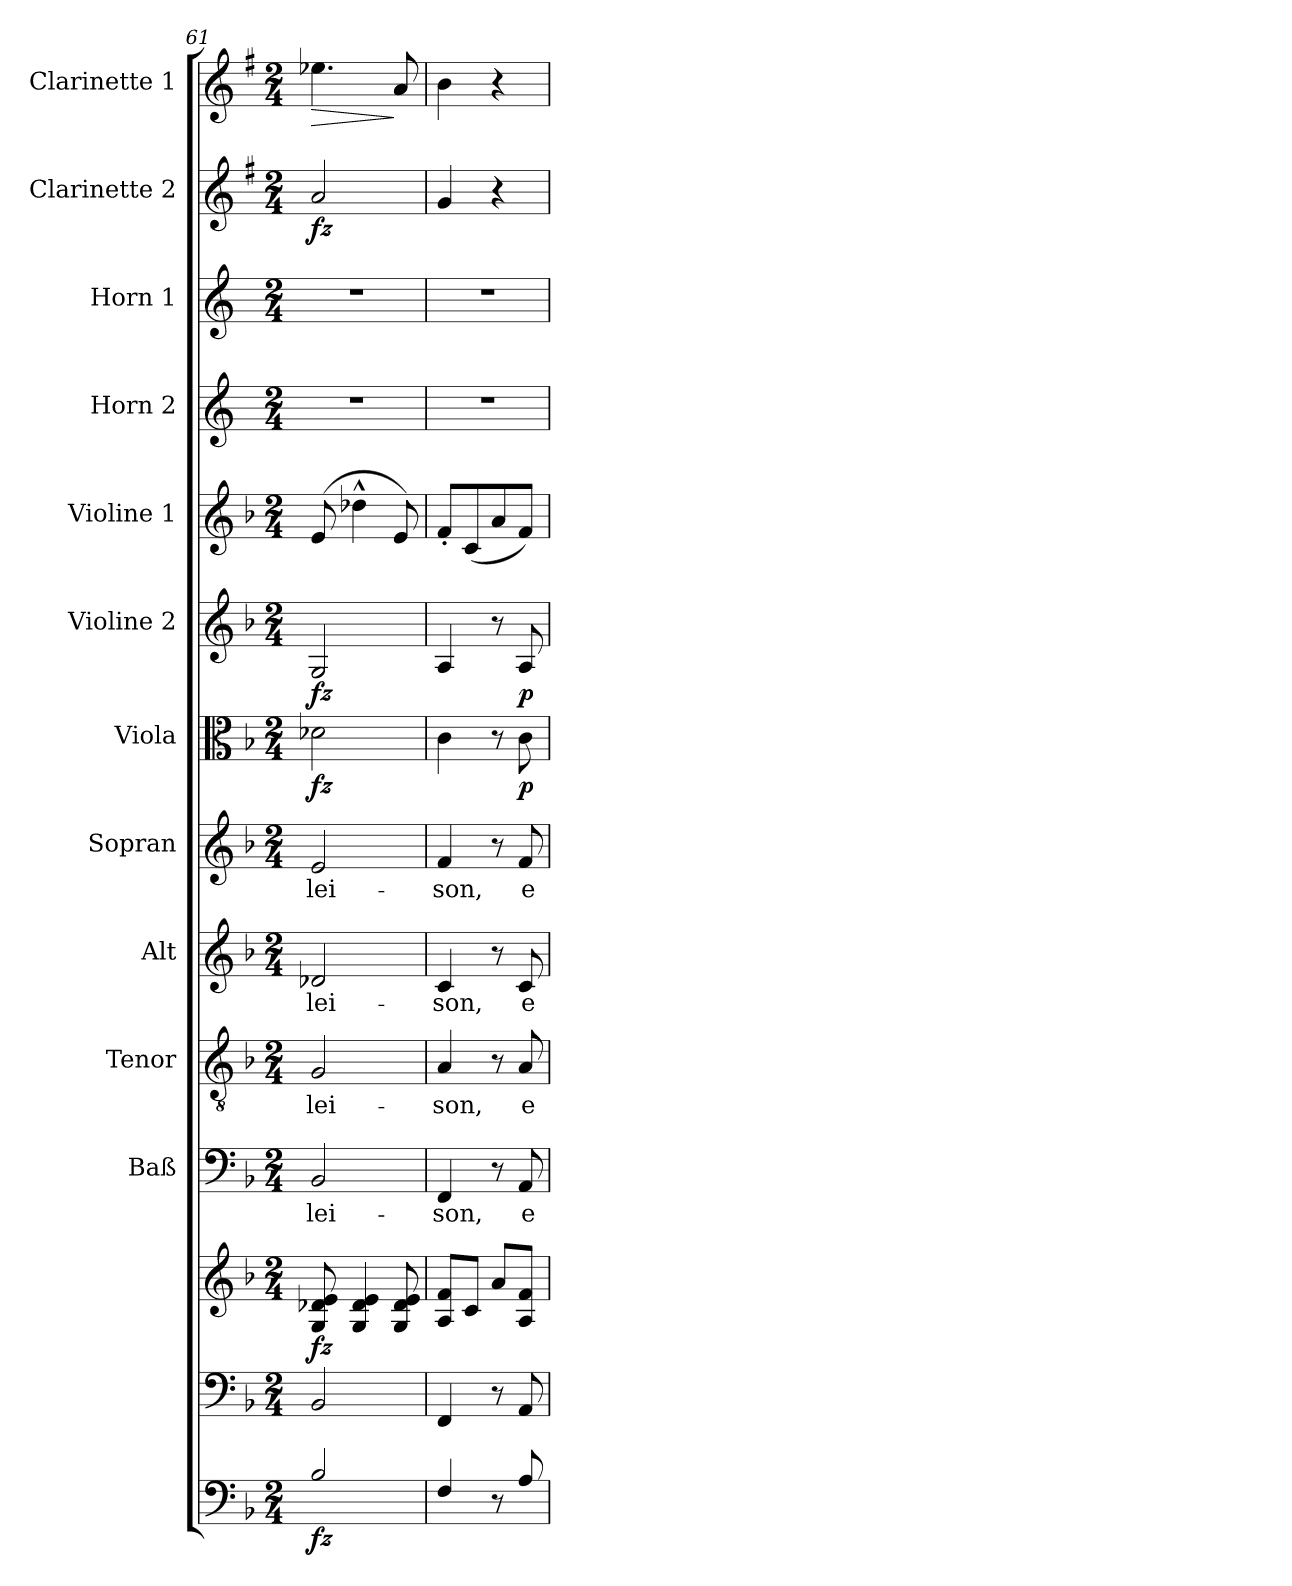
**kern	**dynam	**kern	**kern	**dynam	**kern	**text	**kern	**text	**kern	**text	**kern	**text	**kern	**dynam	**kern	**dynam	**kern	**kern	**kern	**kern	**dynam	**kern	**dynam
*part13	*part13	*part12	*part12	*part12	*part11	*part11	*part10	*part10	*part9	*part9	*part8	*part8	*part7	*part7	*part6	*part6	*part5	*part4	*part3	*part2	*part2	*part1	*part1
*staff14	*staff14	*staff13	*staff12	*staff12/13	*staff11	*staff11	*staff10	*staff10	*staff9	*staff9	*staff8	*staff8	*staff7	*staff7	*staff6	*staff6	*staff5	*staff4	*staff3	*staff2	*staff2	*staff1	*staff1
*	*	*	*	*	*I"Baß	*	*I"Tenor	*	*I"Alt	*	*I"Sopran	*	*I"Viola	*	*I"Violine 2	*	*I"Violine 1	*I"Horn 2	*I"Horn 1	*I"Clarinette 2	*	*I"Clarinette 1	*
*	*	*	*	*	*I'Baß	*	*I'Ten	*	*I'Alt	*	*I'Sop	*	*I'Vla.	*	*I'Vln. 2	*	*I'Vln. 1	*I'Hrn. 2	*I'Hrn. 1	*	*	*	*
*clefF4	*	*clefF4	*clefG2	*	*clefF4	*	*clefGv2	*	*clefG2	*	*clefG2	*	*clefC3	*	*clefG2	*	*clefG2	*clefG2	*clefG2	*clefG2	*	*clefG2	*
*ITrd7c12	*	*	*	*	*	*	*	*	*	*	*	*	*	*	*	*	*	*ITrd4c7	*ITrd4c7	*ITrd1c2	*	*ITrd1c2	*
*k[b-]	*	*k[b-]	*k[b-]	*	*k[b-]	*	*k[b-]	*	*k[b-]	*	*k[b-]	*	*k[b-]	*	*k[b-]	*	*k[b-]	*k[b-]	*k[b-]	*k[b-]	*	*k[b-]	*
*F:	*	*F:	*F:	*	*F:	*	*F:	*	*F:	*	*F:	*	*F:	*	*F:	*	*F:	*F:	*F:	*F:	*	*F:	*
*M2/4	*	*M2/4	*M2/4	*	*M2/4	*	*M2/4	*	*M2/4	*	*M2/4	*	*M2/4	*	*M2/4	*	*M2/4	*M2/4	*M2/4	*M2/4	*	*M2/4	*
=61	=61	=61	=61	=61	=61	=61	=61	=61	=61	=61	=61	=61	=61	=61	=61	=61	=61	=61	=61	=61	=61	=61	=61
!	!LO:DY:b	!	!	!LO:DY:a=2	!	!LO:LY:b	!	!LO:LY:b	!	!LO:LY:b	!	!LO:LY:b	!	!LO:DY:b	!	!LO:DY:b	!	!	!	!	!LO:DY:b	!	!LO:HP:b
2BB-/	fz	2BB-/	8G/ 8d-X/ 8e/	fz	2BB-/	-lei-	2G/	-lei-	2d-X/	-lei-	2e/	-lei-	2d-X\	fz	2G/	fz	(<8e/	2r	2r	2g/	fz	4.dd-X\	>
.	.	.	4G/ 4d-/ 4e/	.	.	.	.	.	.	.	.	.	.	.	.	.	4dd-X^^>\	.	.	.	.	.	.
.	.	.	8G/ 8d-/ 8e/	.	.	.	.	.	.	.	.	.	.	.	.	.	8e/)	.	.	.	.	8g/	]
=62	=62	=62	=62	=62	=62	=62	=62	=62	=62	=62	=62	=62	=62	=62	=62	=62	=62	=62	=62	=62	=62	=62	=62
!	!	!	!	!	!	!LO:LY:b	!	!LO:LY:b	!	!LO:LY:b	!	!LO:LY:b	!	!	!	!	!	!	!	!	!	!	!
4FF/	.	4FF/	8A/ 8f/L	.	4FF/	-son,	4A/	-son,	4c/	-son,	4f/	-son,	4c\	.	4A/	.	8f'</L	2r	2r	4f/	.	4a\	.
.	.	.	8c/J	.	.	.	.	.	.	.	.	.	.	.	.	.	(<8c/	.	.	.	.	.	.
8r	.	8r	8a/L	.	8r	.	8r	.	8r	.	8r	.	8r	.	8r	.	8a/	.	.	4r	.	4r	.
!	!	!	!	!	!	!LO:LY:b	!	!LO:LY:b	!	!LO:LY:b	!	!LO:LY:b	!	!LO:DY:b	!	!LO:DY:b	!	!	!	!	!	!	!
8AA/	.	8AA/	8A/ 8f/J	.	8AA/	e-	8A/	e-	8c/	e-	8f/	e-	8c\	p	8A/	p	8f/J)	.	.	.	.	.	.
=	=	=	=	=	=	=	=	=	=	=	=	=	=	=	=	=	=	=	=	=	=	=	=
*-	*-	*-	*-	*-	*-	*-	*-	*-	*-	*-	*-	*-	*-	*-	*-	*-	*-	*-	*-	*-	*-	*-	*-
